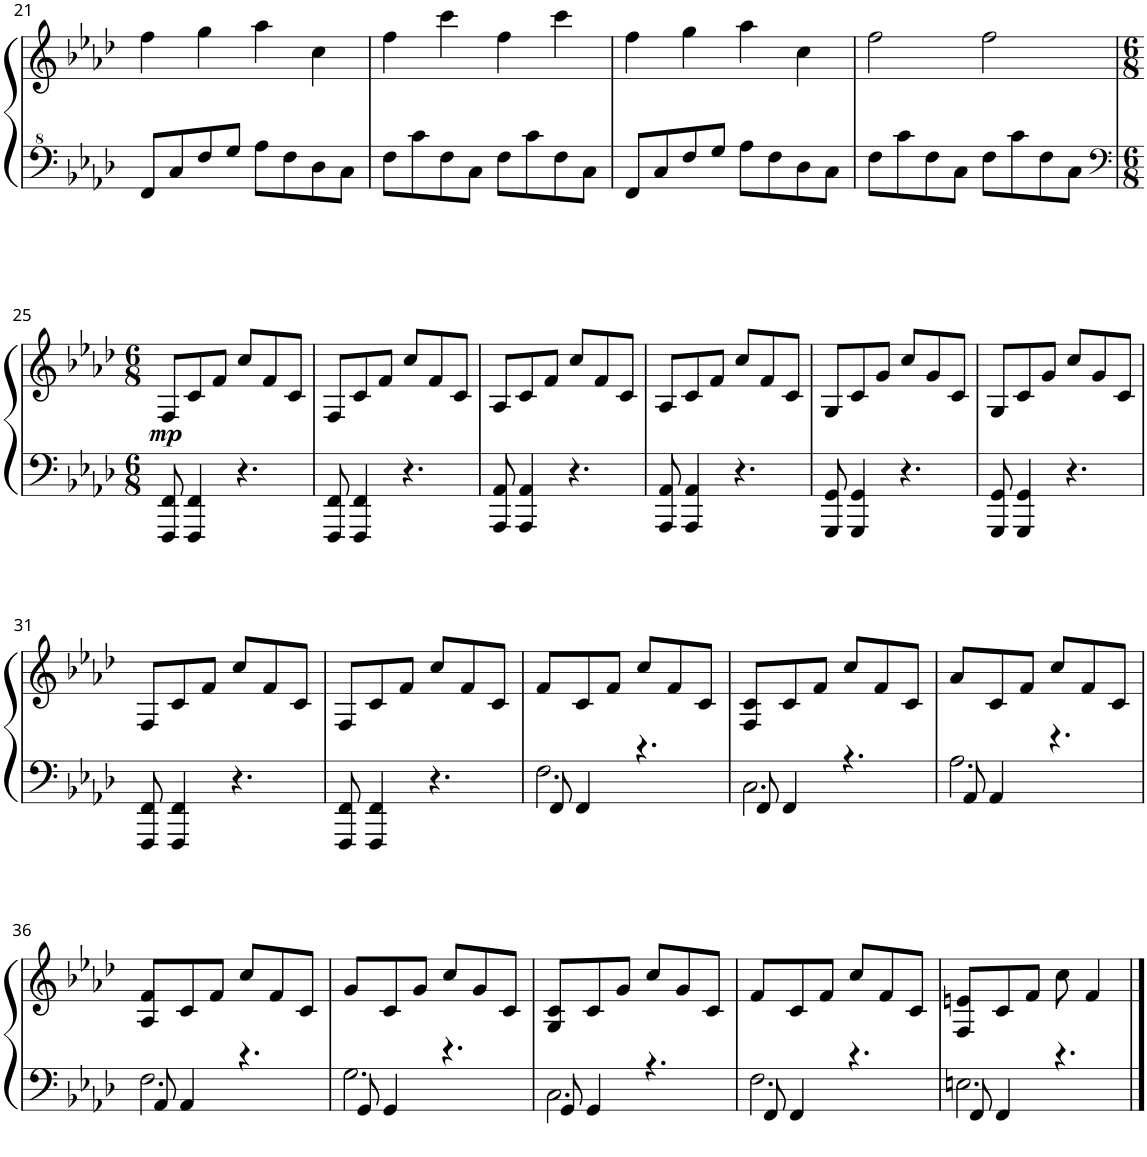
**kern	**kern	**dynam
*part1	*part1	*part1
*staff2	*staff1	*staff1/2
*I"Klavier	*	*
*I'Klav.	*	*
!!LO:PB:g=z
*clefF^4	*clefG2	*
*k[b-e-a-d-]	*k[b-e-a-d-]	*
*M4/4	*M4/4	*
=21	=21	=21
8F/L	4ff\	.
8c/	.	.
8f/	4gg\	.
8g/J	.	.
8a-\L	4aa-\	.
8f\	.	.
8d-\	4cc\	.
8c\J	.	.
=22	=22	=22
8f\L	4ff\	.
8cc\	.	.
8f\	4ccc\	.
8c\J	.	.
8f\L	4ff\	.
8cc\	.	.
8f\	4ccc\	.
8c\J	.	.
=23	=23	=23
8F/L	4ff\	.
8c/	.	.
8f/	4gg\	.
8g/J	.	.
8a-\L	4aa-\	.
8f\	.	.
8d-\	4cc\	.
8c\J	.	.
=24	=24	=24
8f\L	2ff\	.
8cc\	.	.
8f\	.	.
8c\J	.	.
8f\L	2ff\	.
8cc\	.	.
8f\	.	.
8c\J	.	.
!!LO:LB:g=z
=25	=25	=25
*clefF4	*	*
*M6/8	*M6/8	*
!	!	!LO:DY:b
8FFF/ 8FF/	8F/L	mp
4FFF/ 4FF/	8c/	.
.	8f/J	.
4.r	8cc/L	.
.	8f/	.
.	8c/J	.
=26	=26	=26
8FFF/ 8FF/	8F/L	.
4FFF/ 4FF/	8c/	.
.	8f/J	.
4.r	8cc/L	.
.	8f/	.
.	8c/J	.
=27	=27	=27
8AAA-/ 8AA-/	8A-/L	.
4AAA-/ 4AA-/	8c/	.
.	8f/J	.
4.r	8cc/L	.
.	8f/	.
.	8c/J	.
=28	=28	=28
8AAA-/ 8AA-/	8A-/L	.
4AAA-/ 4AA-/	8c/	.
.	8f/J	.
4.r	8cc/L	.
.	8f/	.
.	8c/J	.
=29	=29	=29
8GGG/ 8GG/	8G/L	.
4GGG/ 4GG/	8c/	.
.	8g/J	.
4.r	8cc/L	.
.	8g/	.
.	8c/J	.
=30	=30	=30
8GGG/ 8GG/	8G/L	.
4GGG/ 4GG/	8c/	.
.	8g/J	.
4.r	8cc/L	.
.	8g/	.
.	8c/J	.
!!LO:LB:g=z
=31	=31	=31
8FFF/ 8FF/	8F/L	.
4FFF/ 4FF/	8c/	.
.	8f/J	.
4.r	8cc/L	.
.	8f/	.
.	8c/J	.
=32	=32	=32
8FFF/ 8FF/	8F/L	.
4FFF/ 4FF/	8c/	.
.	8f/J	.
4.r	8cc/L	.
.	8f/	.
.	8c/J	.
=33	=33	=33
*^	*	*
8FF/	2.F\	8f/L	.
4FF/	.	8c/	.
.	.	8f/J	.
4.r	.	8cc/L	.
.	.	8f/	.
.	.	8c/J	.
=34	=34	=34	=34
8FF/	2.C\	8F/ 8c/L	.
4FF/	.	8c/	.
.	.	8f/J	.
4.r	.	8cc/L	.
.	.	8f/	.
.	.	8c/J	.
=35	=35	=35	=35
8AA-/	2.A-\	8a-/L	.
4AA-/	.	8c/	.
.	.	8f/J	.
4.r	.	8cc/L	.
.	.	8f/	.
.	.	8c/J	.
!!LO:LB:g=z
=36	=36	=36	=36
8AA-/	2.F\	8A-/ 8f/L	.
4AA-/	.	8c/	.
.	.	8f/J	.
4.r	.	8cc/L	.
.	.	8f/	.
.	.	8c/J	.
=37	=37	=37	=37
8GG/	2.G\	8g/L	.
4GG/	.	8c/	.
.	.	8g/J	.
4.r	.	8cc/L	.
.	.	8g/	.
.	.	8c/J	.
=38	=38	=38	=38
8GG/	2.C\	8G/ 8c/L	.
4GG/	.	8c/	.
.	.	8g/J	.
4.r	.	8cc/L	.
.	.	8g/	.
.	.	8c/J	.
=39	=39	=39	=39
8FF/	2.F\	8f/L	.
4FF/	.	8c/	.
.	.	8f/J	.
4.r	.	8cc/L	.
.	.	8f/	.
.	.	8c/J	.
=40	=40	=40	=40
8FF/	2.En\	8F/ 8en/L	.
4FF/	.	8c/	.
.	.	8f/J	.
4.r	.	8cc\	.
.	.	4f/	.
*v	*v	*	*
==	==	==
*-	*-	*-
